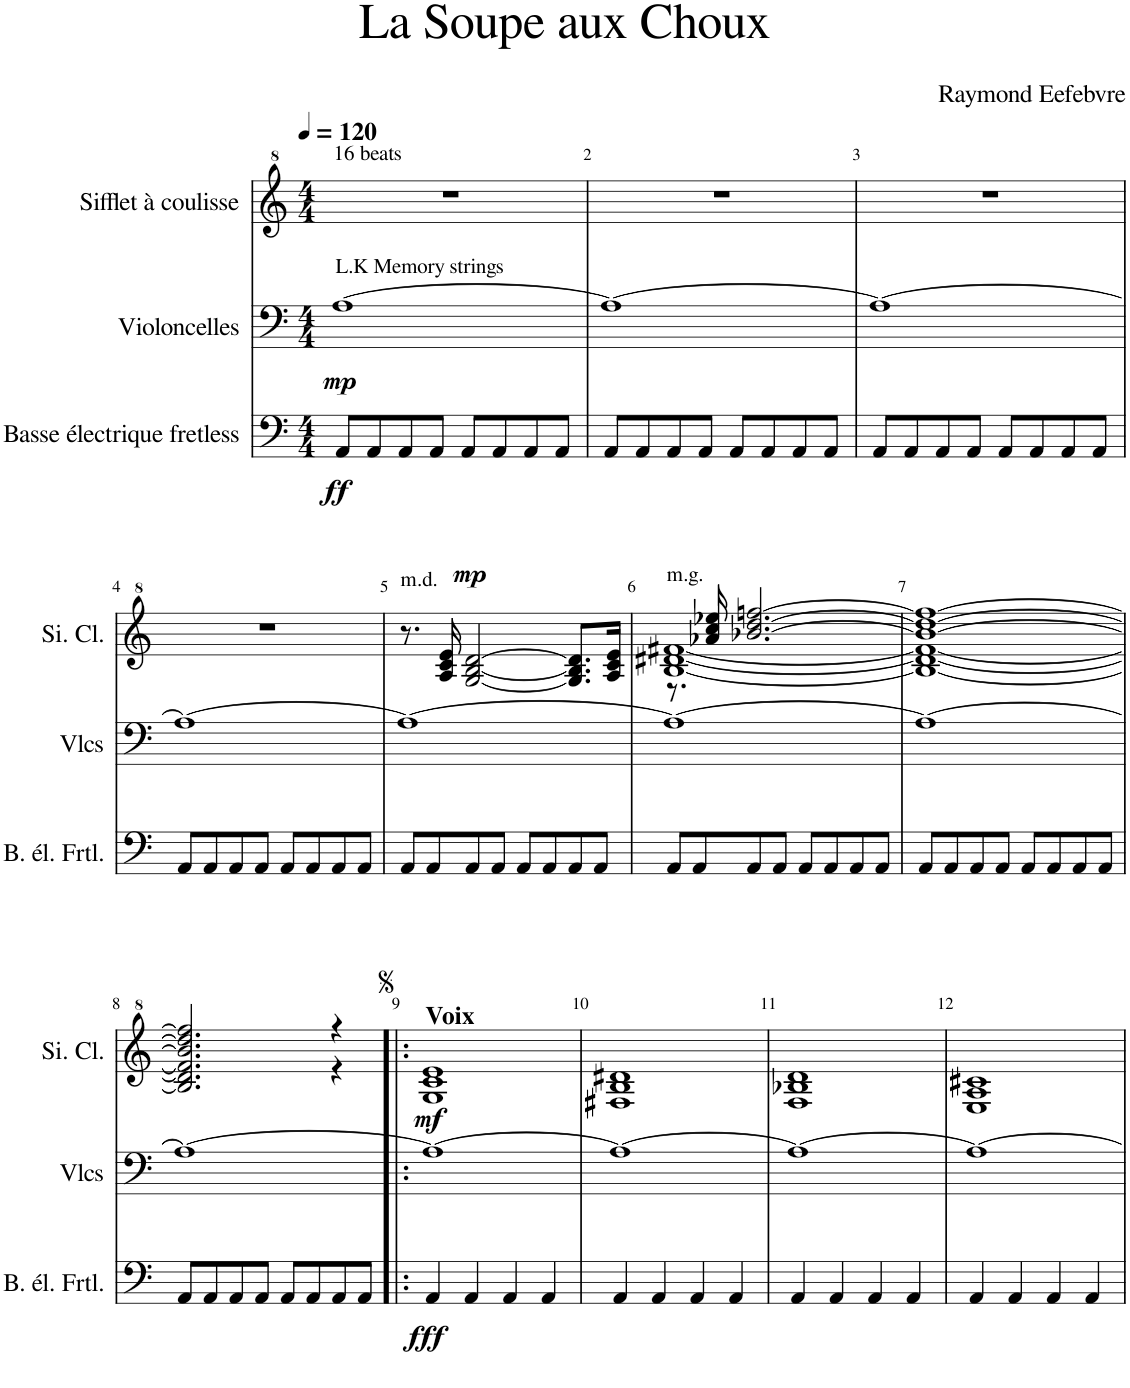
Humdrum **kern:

**kern	**dynam	**kern	**dynam	**kern	**dynam
*part3	*part3	*part2	*part2	*part1	*part1
*staff3	*staff3	*staff2	*staff2	*staff1	*staff1
*I"Basse électrique fretless	*	*I"Violoncelles	*	*I"Sifflet à coulisse	*
*I'B. él. Frtl.	*	*I'Vlcs	*	*I'Si. Cl.	*
*clefF4	*	*clefF4	*	*clefG^2	*
*Trd7c12	*	*	*	*	*
*k[]	*	*k[]	*	*k[]	*
*M4/4	*	*M4/4	*	*M4/4	*
*MM120	*	*MM120	*	*MM120	*
=1	=1	=1	=1	=1	=1
!	!	!	!	!LO:TX:a:t=16 beats	!
!	!	!	!	!LO:TX:b:t=L.K Memory strings	!
!	!LO:DY:b	!	!LO:DY:b	!	!
8AA/L	ff	[1A	mp	1r	.
8AA/	.	.	.	.	.
8AA/	.	.	.	.	.
8AA/J	.	.	.	.	.
8AA/L	.	.	.	.	.
8AA/	.	.	.	.	.
8AA/	.	.	.	.	.
8AA/J	.	.	.	.	.
=2	=2	=2	=2	=2	=2
8AA/L	.	1A_	.	1r	.
8AA/	.	.	.	.	.
8AA/	.	.	.	.	.
8AA/J	.	.	.	.	.
8AA/L	.	.	.	.	.
8AA/	.	.	.	.	.
8AA/	.	.	.	.	.
8AA/J	.	.	.	.	.
=3	=3	=3	=3	=3	=3
8AA/L	.	1A_	.	1r	.
8AA/	.	.	.	.	.
8AA/	.	.	.	.	.
8AA/J	.	.	.	.	.
8AA/L	.	.	.	.	.
8AA/	.	.	.	.	.
8AA/	.	.	.	.	.
8AA/J	.	.	.	.	.
!!LO:LB:g=z
=4	=4	=4	=4	=4	=4
8AA/L	.	1A_	.	1r	.
8AA/	.	.	.	.	.
8AA/	.	.	.	.	.
8AA/J	.	.	.	.	.
8AA/L	.	.	.	.	.
8AA/	.	.	.	.	.
8AA/	.	.	.	.	.
8AA/J	.	.	.	.	.
=5	=5	=5	=5	=5	=5
!	!	!	!	!LO:TX:a:t=m.d.	!
8AA/L	.	1A_	.	8.r	.
8AA/	.	.	.	.	.
.	.	.	.	16a/ 16cc/ 16ee/	.
!	!	!	!	!	!LO:DY:a
8AA/	.	.	.	[2g/ [2b/ [2dd/	mp
8AA/J	.	.	.	.	.
8AA/L	.	.	.	.	.
8AA/	.	.	.	.	.
8AA/	.	.	.	8.g/] 8.b/] 8.dd/]L	.
8AA/J	.	.	.	.	.
.	.	.	.	16a/ 16cc/ 16ee/Jk	.
=6	=6	=6	=6	=6	=6
*	*	*	*	*^	*
!	!	!	!	!LO:TX:a:t=m.g.	!	!
8AA/L	.	1A_	.	[<1b [<1dd#X [<1ff#X	8.r	.
8AA/	.	.	.	.	.	.
.	.	.	.	.	16aa-X/ 16ccc/ 16eee-X/	.
8AA/	.	.	.	.	[2.bb-X/ [2.ddd/ [2.fffn/	.
8AA/J	.	.	.	.	.	.
8AA/L	.	.	.	.	.	.
8AA/	.	.	.	.	.	.
8AA/	.	.	.	.	.	.
8AA/J	.	.	.	.	.	.
=7	=7	=7	=7	=7	=7	=7
8AA/L	.	1A_	.	1b_ 1dd#_ 1ff#_	1bb-_ 1ddd_ 1fff_	.
8AA/	.	.	.	.	.	.
8AA/	.	.	.	.	.	.
8AA/J	.	.	.	.	.	.
8AA/L	.	.	.	.	.	.
8AA/	.	.	.	.	.	.
8AA/	.	.	.	.	.	.
8AA/J	.	.	.	.	.	.
!!LO:LB:g=z	!!
=8	=8	=8	=8	=8	=8	=8
8AA/L	.	1A_	.	2.b/] 2.dd#/] 2.ff#/]	2.bb-/] 2.ddd/] 2.fff/]	.
8AA/	.	.	.	.	.	.
8AA/	.	.	.	.	.	.
8AA/J	.	.	.	.	.	.
8AA/L	.	.	.	.	.	.
8AA/	.	.	.	.	.	.
8AA/	.	.	.	4r	4r	.
8AA/J	.	.	.	.	.	.
*	*	*	*	*v	*v	*
=9!|:	=9!|:	=9!|:	=9!|:	=9!|:	=9!|:
!	!	!	!	!LO:TX:a:B:t=Voix	!
!	!LO:DY:b	!	!	!	!LO:DY:b
4AA/	fff	1A_	.	1g 1cc 1ee	mf
4AA/	.	.	.	.	.
4AA/	.	.	.	.	.
4AA/	.	.	.	.	.
=10	=10	=10	=10	=10	=10
4AA/	.	1A_	.	1f#X 1b 1dd#X	.
4AA/	.	.	.	.	.
4AA/	.	.	.	.	.
4AA/	.	.	.	.	.
=11	=11	=11	=11	=11	=11
4AA/	.	1A_	.	1f 1b-X 1dd	.
4AA/	.	.	.	.	.
4AA/	.	.	.	.	.
4AA/	.	.	.	.	.
=12	=12	=12	=12	=12	=12
4AA/	.	1A_	.	1e 1a 1cc#X	.
4AA/	.	.	.	.	.
4AA/	.	.	.	.	.
4AA/	.	.	.	.	.
=	=	=	=	=	=
*-	*-	*-	*-	*-	*-
